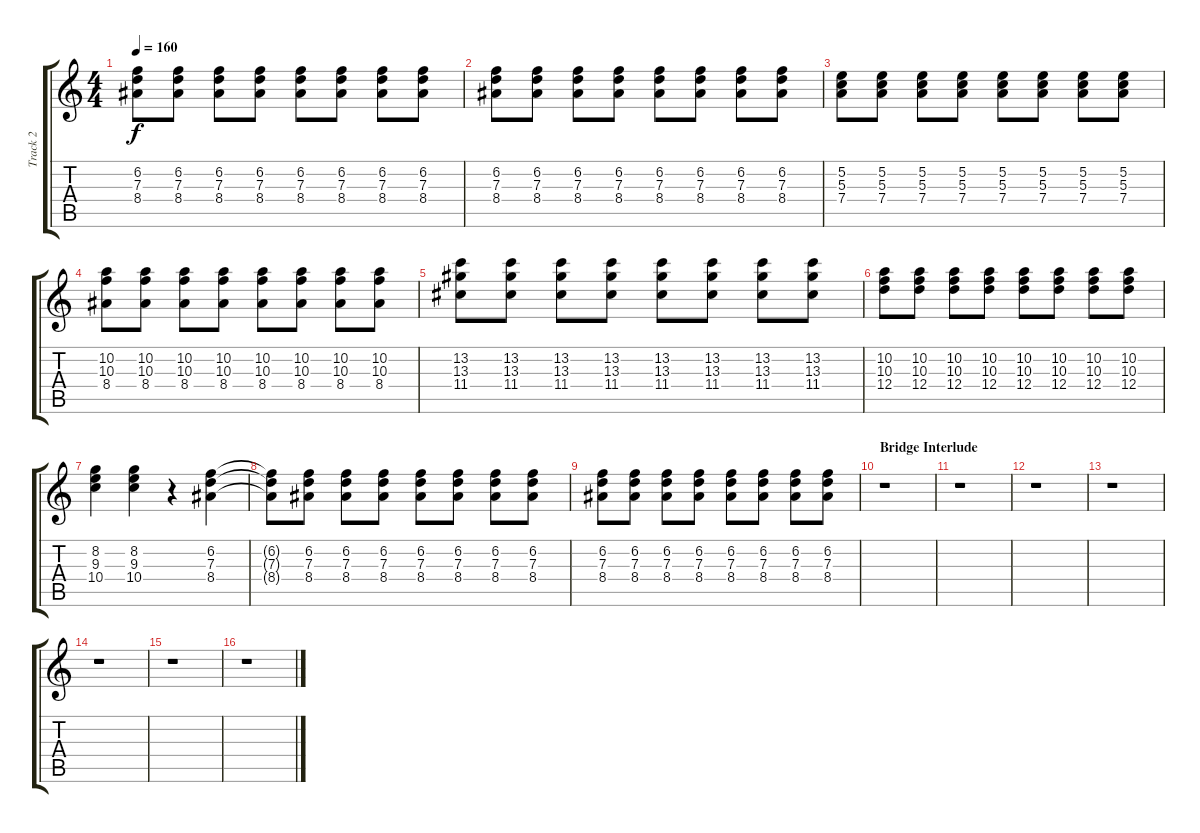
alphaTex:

\track ("Track 2" "Track 2") {instrument distortionguitar}
\staff {score tabs}
\tuning (E4 B3 G3 D3 A2 D2) {hide}
\ts (4 4)
\tempo 160
\clef g2
\ks c
(6.2 7.3 8.4).8{dy f} (6.2 7.3 8.4).8 (6.2 7.3 8.4).8 (6.2 7.3 8.4).8 (6.2 7.3 8.4).8 (6.2 7.3 8.4).8 (6.2 7.3 8.4).8 (6.2 7.3 8.4).8 |
(6.2 7.3 8.4).8 (6.2 7.3 8.4).8 (6.2 7.3 8.4).8 (6.2 7.3 8.4).8 (6.2 7.3 8.4).8 (6.2 7.3 8.4).8 (6.2 7.3 8.4).8 (6.2 7.3 8.4).8 |
(5.2 5.3 7.4).8 (5.2 5.3 7.4).8 (5.2 5.3 7.4).8 (5.2 5.3 7.4).8 (5.2 5.3 7.4).8 (5.2 5.3 7.4).8 (5.2 5.3 7.4).8 (5.2 5.3 7.4).8 |
(10.2 10.3 8.4).8 (10.2 10.3 8.4).8 (10.2 10.3 8.4).8 (10.2 10.3 8.4).8 (10.2 10.3 8.4).8 (10.2 10.3 8.4).8 (10.2 10.3 8.4).8 (10.2 10.3 8.4).8 |
(13.2 13.3 11.4).8 (13.2 13.3 11.4).8 (13.2 13.3 11.4).8 (13.2 13.3 11.4).8 (13.2 13.3 11.4).8 (13.2 13.3 11.4).8 (13.2 13.3 11.4).8 (13.2 13.3 11.4).8 |
(10.2 10.3 12.4).8 (10.2 10.3 12.4).8 (10.2 10.3 12.4).8 (10.2 10.3 12.4).8 (10.2 10.3 12.4).8 (10.2 10.3 12.4).8 (10.2 10.3 12.4).8 (10.2 10.3 12.4).8 |
(8.2 9.3 10.4).4 (8.2 9.3 10.4).4 r.4 (6.2 7.3 8.4).4 |
(6.2{t} 7.3{t} 8.4{t}).8 (6.2 7.3 8.4).8 (6.2 7.3 8.4).8 (6.2 7.3 8.4).8 (6.2 7.3 8.4).8 (6.2 7.3 8.4).8 (6.2 7.3 8.4).8 (6.2 7.3 8.4).8 |
(6.2 7.3 8.4).8 (6.2 7.3 8.4).8 (6.2 7.3 8.4).8 (6.2 7.3 8.4).8 (6.2 7.3 8.4).8 (6.2 7.3 8.4).8 (6.2 7.3 8.4).8 (6.2 7.3 8.4).8 |
\section ("" "Bridge Interlude")
r.1 |
r.1 |
r.1 |
r.1 |
r.1 |
r.1 |
r.1
